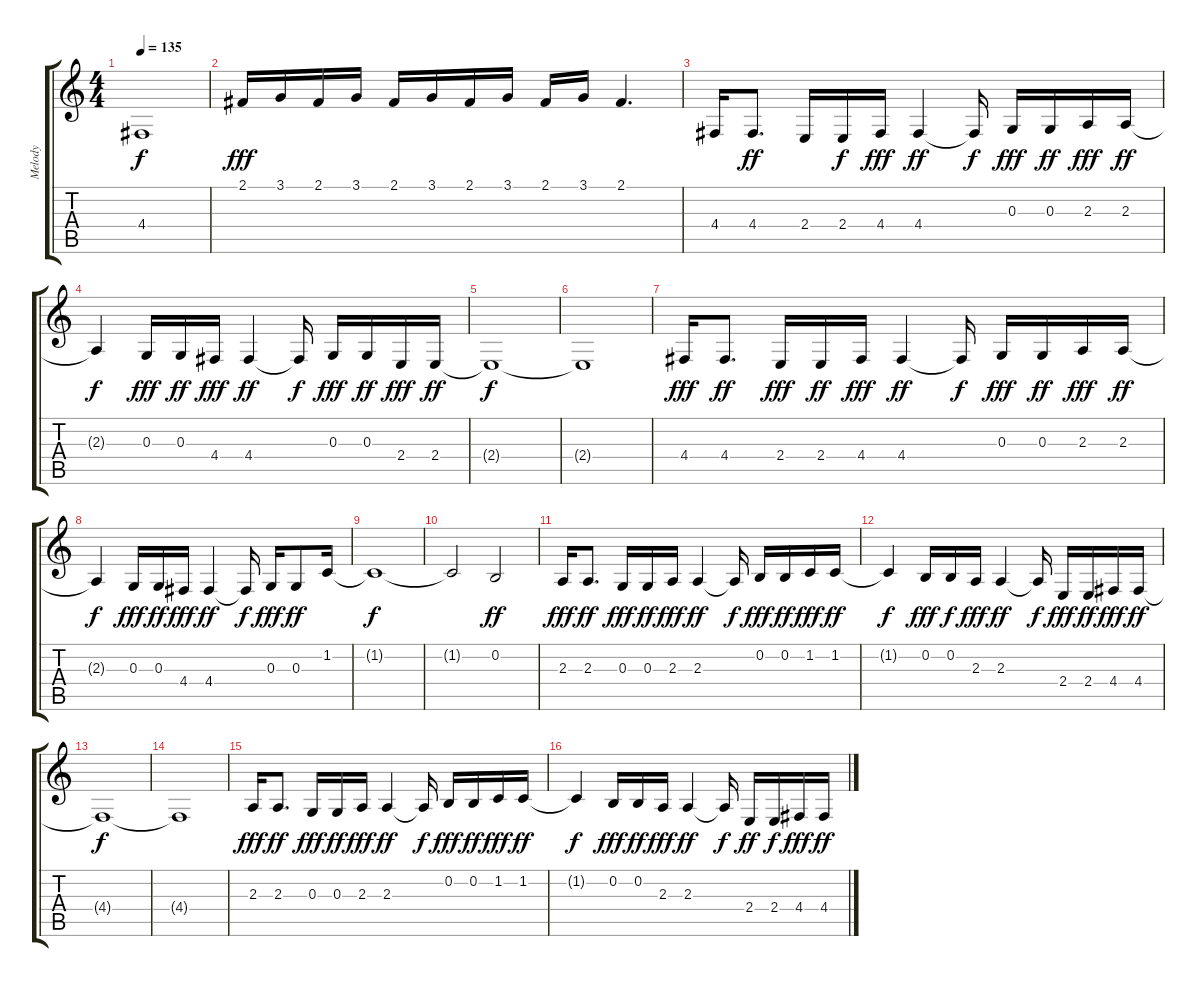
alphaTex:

\track ("Melody" "Melody") {instrument lead8bassandlead}
\staff {score tabs}
\tuning (E4 B3 G3 D3 A2 E2) {hide}
\ts (4 4)
\tempo 135
\clef g2
\ks c
4.4{t}.1{dy f} |
2.1.16{dy fff} 3.1.16 2.1.16 3.1.16 2.1.16 3.1.16 2.1.16 3.1.16 2.1.16 3.1.16 2.1.4{d} |
4.4.16 4.4.8{d dy ff} 2.4.16 2.4.16{dy f} 4.4.16{dy fff} 4.4.4{dy ff} 4.4{t}.16{dy f} 0.3.16{dy fff} 0.3.16{dy ff} 2.3.16{dy fff} 2.3.16{dy ff} |
2.3{t}.4{dy f} 0.3.16{dy fff} 0.3.16{dy ff} 4.4.16{dy fff} 4.4.4{dy ff} 4.4{t}.16{dy f} 0.3.16{dy fff} 0.3.16{dy ff} 2.4.16{dy fff} 2.4.16{dy ff} |
2.4{t}.1{dy f} |
2.4{t}.1 |
4.4.16{dy fff} 4.4.8{d dy ff} 2.4.16{dy fff} 2.4.16{dy ff} 4.4.16{dy fff} 4.4.4{dy ff} 4.4{t}.16{dy f} 0.3.16{dy fff} 0.3.16{dy ff} 2.3.16{dy fff} 2.3.16{dy ff} |
2.3{t}.4{dy f} 0.3.16{dy fff} 0.3.16{dy ff} 4.4.16{dy fff} 4.4.4{dy ff} 4.4{t}.16{dy f} 0.3.16{dy fff} 0.3.8{dy ff} 1.2.16 |
1.2{t}.1{dy f} |
1.2{t}.2 0.2.2{dy ff} |
2.3.16{dy fff} 2.3.8{d dy ff} 0.3.16{dy fff} 0.3.16{dy ff} 2.3.16{dy fff} 2.3.4{dy ff} 2.3{t}.16{dy f} 0.2.16{dy fff} 0.2.16{dy ff} 1.2.16{dy fff} 1.2.16{dy ff} |
1.2{t}.4{dy f} 0.2.16{dy fff} 0.2.16{dy f} 2.3.16{dy fff} 2.3.4{dy ff} 2.3{t}.16{dy f} 2.4.16{dy fff} 2.4.16{dy ff} 4.4.16{dy fff} 4.4.16{dy ff} |
4.4{t}.1{dy f} |
4.4{t}.1 |
2.3.16{dy fff} 2.3.8{d dy ff} 0.3.16{dy fff} 0.3.16{dy ff} 2.3.16{dy fff} 2.3.4{dy ff} 2.3{t}.16{dy f} 0.2.16{dy fff} 0.2.16{dy ff} 1.2.16{dy fff} 1.2.16{dy ff} |
1.2{t}.4{dy f} 0.2.16{dy fff} 0.2.16{dy ff} 2.3.16{dy fff} 2.3.4{dy ff} 2.3{t}.16{dy f} 2.4.16{dy ff} 2.4.16{dy f} 4.4.16{dy fff} 4.4.16{dy ff}
